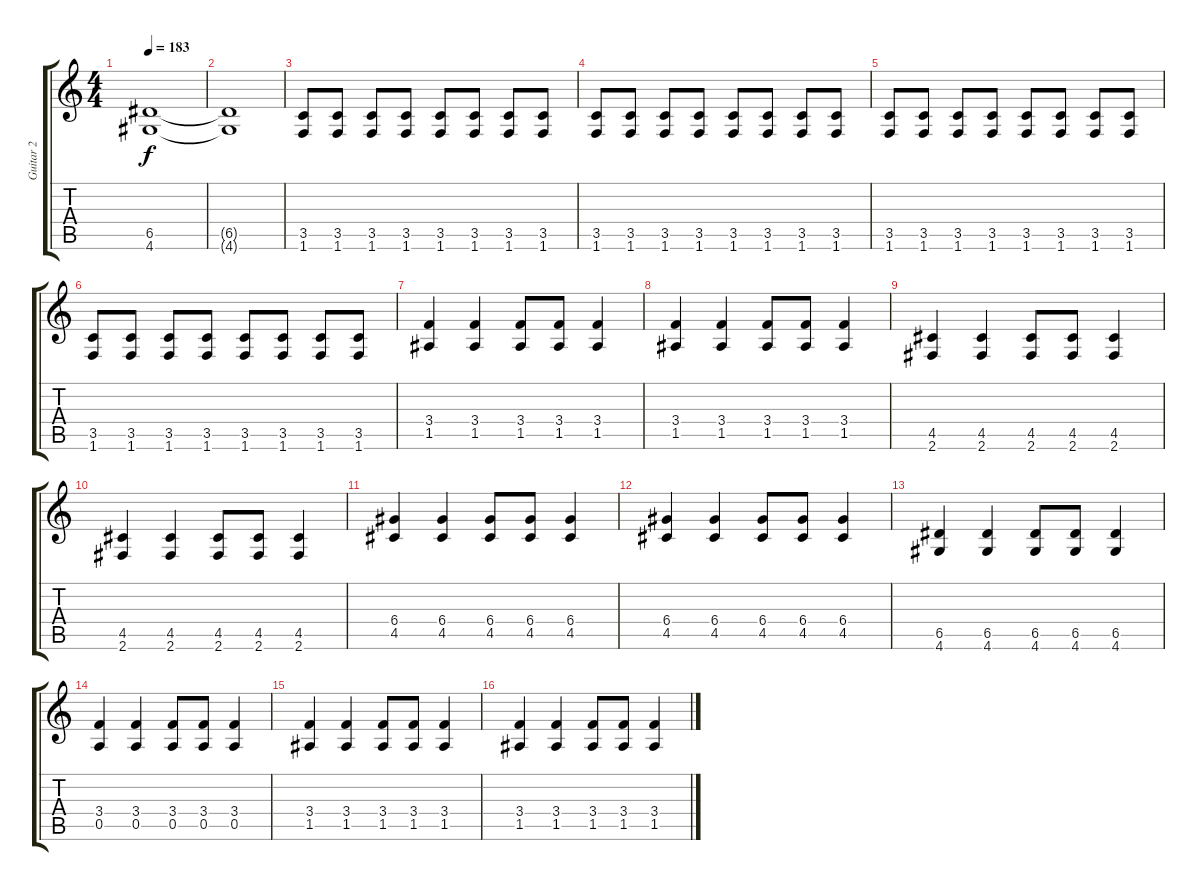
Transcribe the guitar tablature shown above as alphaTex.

\track ("Guitar 2" "Guitar 2") {instrument overdrivenguitar}
\staff {score tabs}
\tuning (E4 B3 G3 D3 A2 E2) {hide}
\ts (4 4)
\tempo 183
\clef g2
\ks c
(6.5 4.6).1{dy f} |
(6.5{t} 4.6{t}).1 |
(3.5 1.6).8 (3.5 1.6).8 (3.5 1.6).8 (3.5 1.6).8 (3.5 1.6).8 (3.5 1.6).8 (3.5 1.6).8 (3.5 1.6).8 |
(3.5 1.6).8 (3.5 1.6).8 (3.5 1.6).8 (3.5 1.6).8 (3.5 1.6).8 (3.5 1.6).8 (3.5 1.6).8 (3.5 1.6).8 |
(3.5 1.6).8 (3.5 1.6).8 (3.5 1.6).8 (3.5 1.6).8 (3.5 1.6).8 (3.5 1.6).8 (3.5 1.6).8 (3.5 1.6).8 |
(3.5 1.6).8 (3.5 1.6).8 (3.5 1.6).8 (3.5 1.6).8 (3.5 1.6).8 (3.5 1.6).8 (3.5 1.6).8 (3.5 1.6).8 |
(3.4 1.5).4 (3.4 1.5).4 (3.4 1.5).8 (3.4 1.5).8 (3.4 1.5).4 |
(3.4 1.5).4 (3.4 1.5).4 (3.4 1.5).8 (3.4 1.5).8 (3.4 1.5).4 |
(4.5 2.6).4 (4.5 2.6).4 (4.5 2.6).8 (4.5 2.6).8 (4.5 2.6).4 |
(4.5 2.6).4 (4.5 2.6).4 (4.5 2.6).8 (4.5 2.6).8 (4.5 2.6).4 |
(6.4 4.5).4 (6.4 4.5).4 (6.4 4.5).8 (6.4 4.5).8 (6.4 4.5).4 |
(6.4 4.5).4 (6.4 4.5).4 (6.4 4.5).8 (6.4 4.5).8 (6.4 4.5).4 |
(6.5 4.6).4 (6.5 4.6).4 (6.5 4.6).8 (6.5 4.6).8 (6.5 4.6).4 |
(3.4 0.5).4 (3.4 0.5).4 (3.4 0.5).8 (3.4 0.5).8 (3.4 0.5).4 |
(3.4 1.5).4 (3.4 1.5).4 (3.4 1.5).8 (3.4 1.5).8 (3.4 1.5).4 |
(3.4 1.5).4 (3.4 1.5).4 (3.4 1.5).8 (3.4 1.5).8 (3.4 1.5).4
